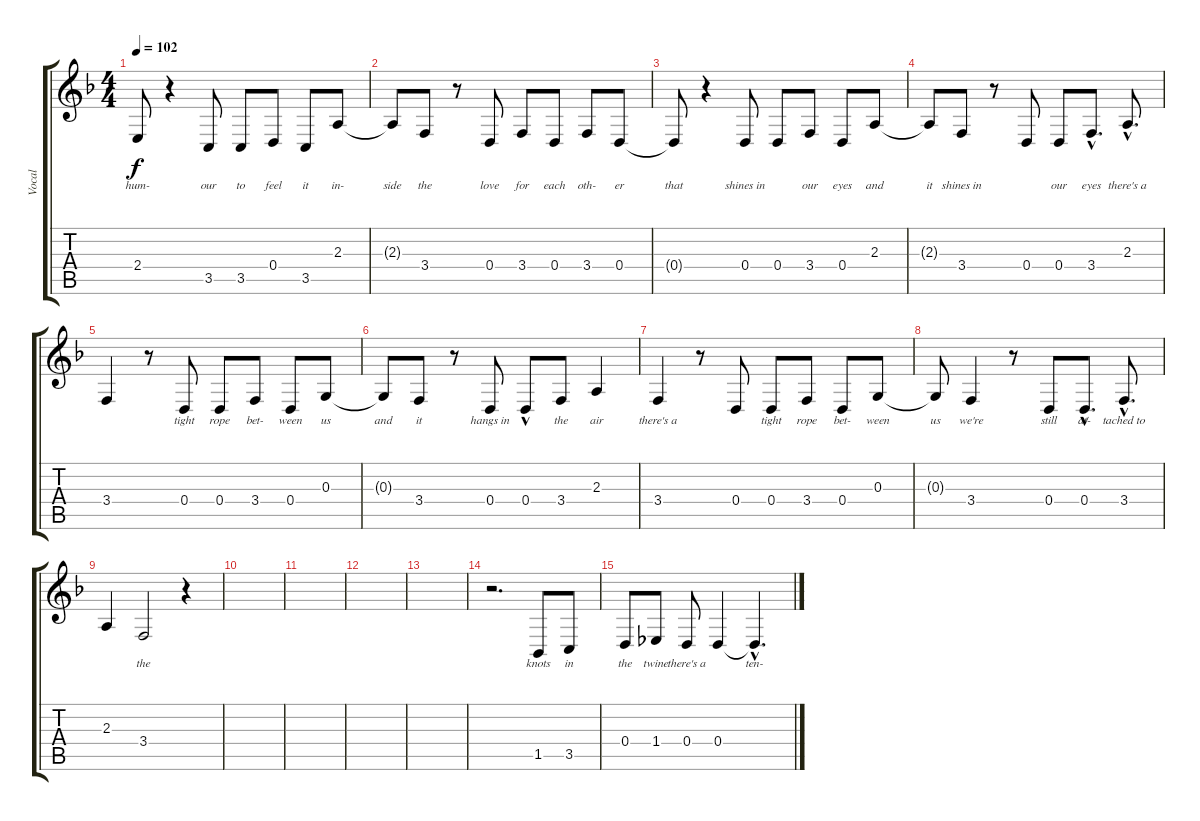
\track ("Vocal" "Vocal") {instrument tenorsax}
\staff {score tabs}
\tuning (E4 B3 G3 D3 A2 E2) {hide}
\ts (4 4)
\tempo 102
\clef g2
\ks dminor
2.4{t}.8{lyrics (0 "hum-") lyrics (1 "") lyrics (2 "") lyrics (3 "") lyrics (4 "") dy f} r.4 3.5.8{lyrics (0 "our") lyrics (1 "") lyrics (2 "") lyrics (3 "") lyrics (4 "")} 3.5.8{lyrics (0 "to") lyrics (1 "") lyrics (2 "") lyrics (3 "") lyrics (4 "")} 0.4.8{lyrics (0 "feel") lyrics (1 "") lyrics (2 "") lyrics (3 "") lyrics (4 "")} 3.5.8{lyrics (0 "it") lyrics (1 "") lyrics (2 "") lyrics (3 "") lyrics (4 "")} 2.3.8{lyrics (0 "in-") lyrics (1 "") lyrics (2 "") lyrics (3 "") lyrics (4 "")} |
2.3{t}.8{lyrics (0 "side") lyrics (1 "") lyrics (2 "") lyrics (3 "") lyrics (4 "")} 3.4.8{lyrics (0 "the") lyrics (1 "") lyrics (2 "") lyrics (3 "") lyrics (4 "")} r.8 0.4.8{lyrics (0 "love") lyrics (1 "") lyrics (2 "") lyrics (3 "") lyrics (4 "")} 3.4.8{lyrics (0 "for") lyrics (1 "") lyrics (2 "") lyrics (3 "") lyrics (4 "")} 0.4.8{lyrics (0 "each") lyrics (1 "") lyrics (2 "") lyrics (3 "") lyrics (4 "")} 3.4.8{lyrics (0 "oth-") lyrics (1 "") lyrics (2 "") lyrics (3 "") lyrics (4 "")} 0.4.8{lyrics (0 "er") lyrics (1 "") lyrics (2 "") lyrics (3 "") lyrics (4 "")} |
0.4{t}.8{lyrics (0 "that") lyrics (1 "") lyrics (2 "") lyrics (3 "") lyrics (4 "")} r.4 0.4.8{lyrics (0 "shines in") lyrics (1 "") lyrics (2 "") lyrics (3 "") lyrics (4 "")} 0.4.8{lyrics (0 "") lyrics (1 "") lyrics (2 "") lyrics (3 "") lyrics (4 "")} 3.4.8{lyrics (0 "our") lyrics (1 "") lyrics (2 "") lyrics (3 "") lyrics (4 "")} 0.4.8{lyrics (0 "eyes") lyrics (1 "") lyrics (2 "") lyrics (3 "") lyrics (4 "")} 2.3.8{lyrics (0 "and") lyrics (1 "") lyrics (2 "") lyrics (3 "") lyrics (4 "")} |
2.3{t}.8{lyrics (0 "it") lyrics (1 "") lyrics (2 "") lyrics (3 "") lyrics (4 "")} 3.4.8{lyrics (0 "shines in") lyrics (1 "") lyrics (2 "") lyrics (3 "") lyrics (4 "")} r.8 0.4.8{lyrics (0 "") lyrics (1 "") lyrics (2 "") lyrics (3 "") lyrics (4 "")} 0.4.8{lyrics (0 "our") lyrics (1 "") lyrics (2 "") lyrics (3 "") lyrics (4 "")} 3.4{hac}.8{d lyrics (0 "eyes") lyrics (1 "") lyrics (2 "") lyrics (3 "") lyrics (4 "")} 2.3{hac}.8{d lyrics (0 "there's a") lyrics (1 "") lyrics (2 "") lyrics (3 "") lyrics (4 "")} |
3.4.4{lyrics (0 "") lyrics (1 "") lyrics (2 "") lyrics (3 "") lyrics (4 "")} r.8 0.4.8{lyrics (0 "tight") lyrics (1 "") lyrics (2 "") lyrics (3 "") lyrics (4 "")} 0.4.8{lyrics (0 "rope") lyrics (1 "") lyrics (2 "") lyrics (3 "") lyrics (4 "")} 3.4.8{lyrics (0 "bet-") lyrics (1 "") lyrics (2 "") lyrics (3 "") lyrics (4 "")} 0.4.8{lyrics (0 "ween") lyrics (1 "") lyrics (2 "") lyrics (3 "") lyrics (4 "")} 0.3.8{lyrics (0 "us") lyrics (1 "") lyrics (2 "") lyrics (3 "") lyrics (4 "")} |
0.3{t}.8{lyrics (0 "and") lyrics (1 "") lyrics (2 "") lyrics (3 "") lyrics (4 "")} 3.4.8{lyrics (0 "it") lyrics (1 "") lyrics (2 "") lyrics (3 "") lyrics (4 "")} r.8 0.4.8{lyrics (0 "hangs in") lyrics (1 "") lyrics (2 "") lyrics (3 "") lyrics (4 "")} 0.4{hac}.8{lyrics (0 "") lyrics (1 "") lyrics (2 "") lyrics (3 "") lyrics (4 "")} 3.4.8{lyrics (0 "the") lyrics (1 "") lyrics (2 "") lyrics (3 "") lyrics (4 "")} 2.3.4{lyrics (0 "air") lyrics (1 "") lyrics (2 "") lyrics (3 "") lyrics (4 "")} |
3.4.4{lyrics (0 "there's a") lyrics (1 "") lyrics (2 "") lyrics (3 "") lyrics (4 "")} r.8 0.4.8{lyrics (0 "") lyrics (1 "") lyrics (2 "") lyrics (3 "") lyrics (4 "")} 0.4.8{lyrics (0 "tight") lyrics (1 "") lyrics (2 "") lyrics (3 "") lyrics (4 "")} 3.4.8{lyrics (0 "rope") lyrics (1 "") lyrics (2 "") lyrics (3 "") lyrics (4 "")} 0.4.8{lyrics (0 "bet-") lyrics (1 "") lyrics (2 "") lyrics (3 "") lyrics (4 "")} 0.3.8{lyrics (0 "ween") lyrics (1 "") lyrics (2 "") lyrics (3 "") lyrics (4 "")} |
0.3{t}.8{lyrics (0 "us") lyrics (1 "") lyrics (2 "") lyrics (3 "") lyrics (4 "")} 3.4.4{lyrics (0 "we're") lyrics (1 "") lyrics (2 "") lyrics (3 "") lyrics (4 "")} r.8 0.4.8{lyrics (0 "still") lyrics (1 "") lyrics (2 "") lyrics (3 "") lyrics (4 "")} 0.4{hac}.8{d lyrics (0 "at-") lyrics (1 "") lyrics (2 "") lyrics (3 "") lyrics (4 "")} 3.4{hac}.8{d lyrics (0 "tached to") lyrics (1 "") lyrics (2 "") lyrics (3 "") lyrics (4 "")} |
2.3.4{lyrics (0 "") lyrics (1 "") lyrics (2 "") lyrics (3 "") lyrics (4 "")} 3.4.2{lyrics (0 "the") lyrics (1 "") lyrics (2 "") lyrics (3 "") lyrics (4 "")} r.4 |
|
|
|
|
r.2{d} 1.5.8{lyrics (0 "knots") lyrics (1 "") lyrics (2 "") lyrics (3 "") lyrics (4 "")} 3.5.8{lyrics (0 "in") lyrics (1 "") lyrics (2 "") lyrics (3 "") lyrics (4 "")} |
0.4.8{lyrics (0 "the") lyrics (1 "") lyrics (2 "") lyrics (3 "") lyrics (4 "")} 1.4.8{lyrics (0 "twine") lyrics (1 "") lyrics (2 "") lyrics (3 "") lyrics (4 "")} 0.4.8{lyrics (0 "there's a") lyrics (1 "") lyrics (2 "") lyrics (3 "") lyrics (4 "")} 0.4.4{lyrics (0 "") lyrics (1 "") lyrics (2 "") lyrics (3 "") lyrics (4 "")} 0.4{hac t}.4{d lyrics (0 "ten-") lyrics (1 "") lyrics (2 "") lyrics (3 "") lyrics (4 "")}
